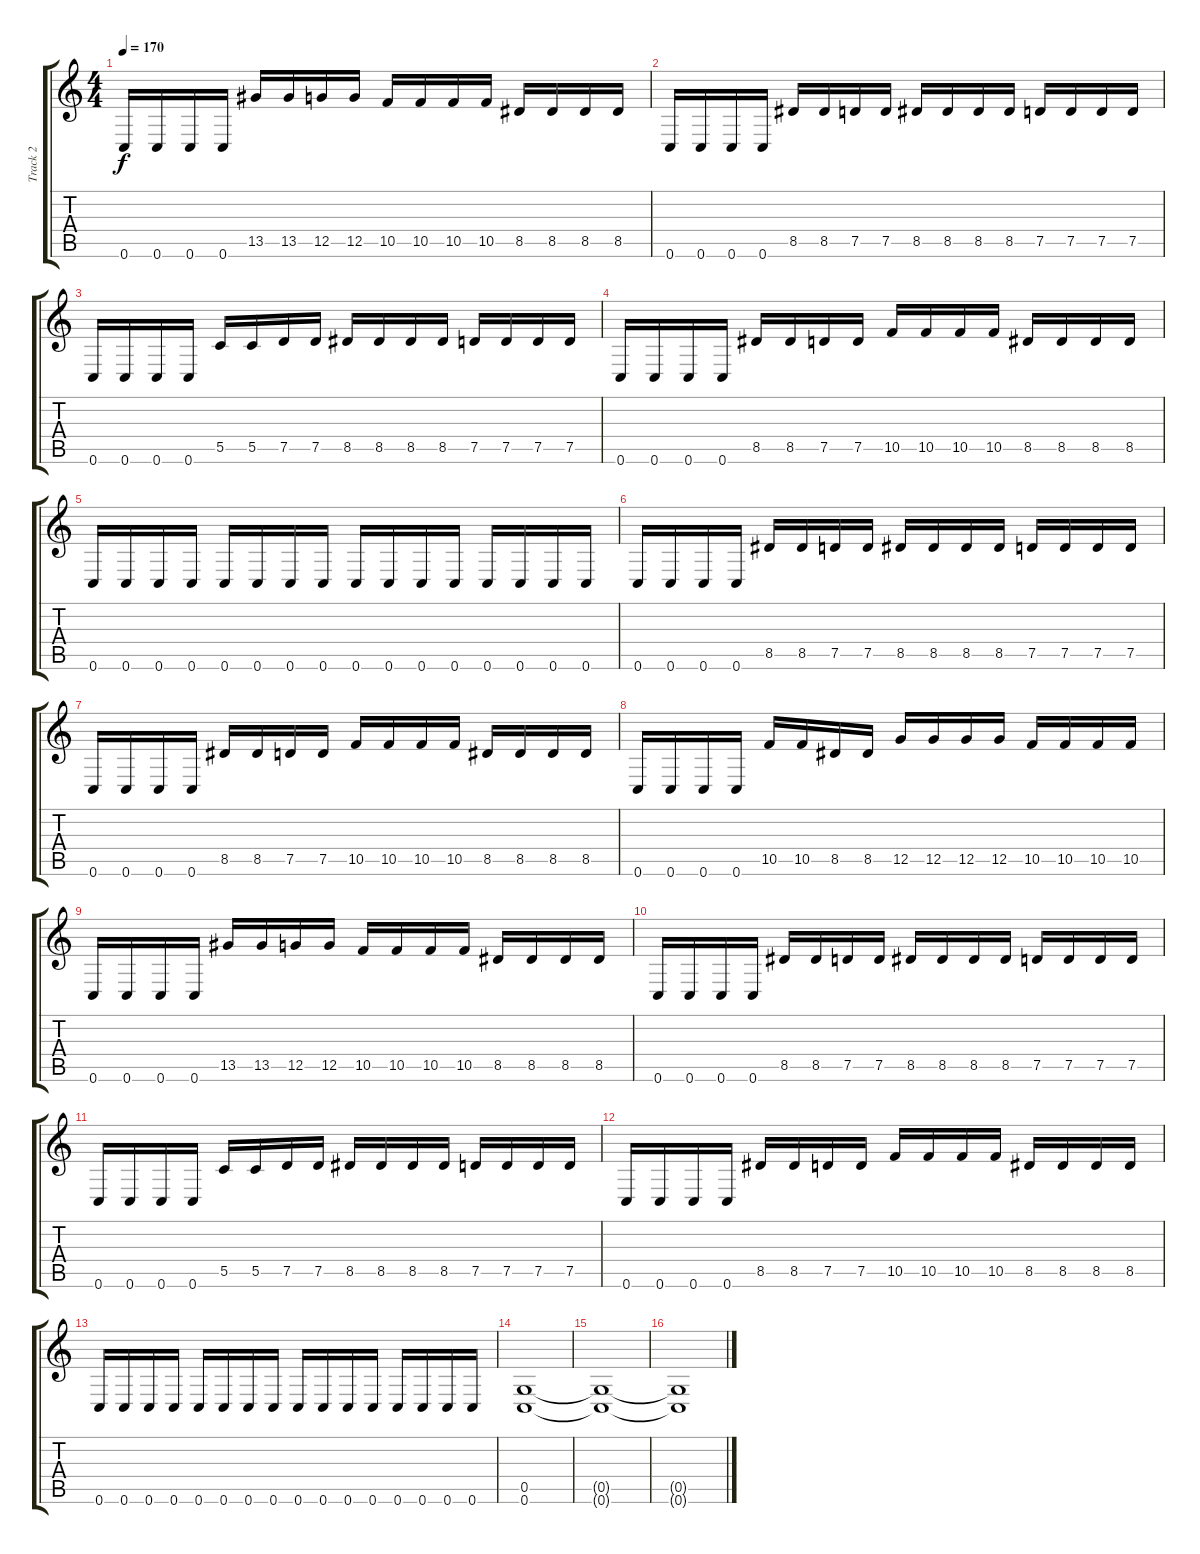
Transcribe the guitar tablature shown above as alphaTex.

\track ("Track 2" "Track 2") {instrument distortionguitar}
\staff {score tabs}
\tuning (D4 A3 F3 C3 G2 C2) {hide}
\ts (4 4)
\tempo 170
\clef g2
\ks c
0.6.16{dy f} 0.6.16 0.6.16 0.6.16 13.5.16 13.5.16 12.5.16 12.5.16 10.5.16 10.5.16 10.5.16 10.5.16 8.5.16 8.5.16 8.5.16 8.5.16 |
0.6.16 0.6.16 0.6.16 0.6.16 8.5.16 8.5.16 7.5.16 7.5.16 8.5.16 8.5.16 8.5.16 8.5.16 7.5.16 7.5.16 7.5.16 7.5.16 |
0.6.16 0.6.16 0.6.16 0.6.16 5.5.16 5.5.16 7.5.16 7.5.16 8.5.16 8.5.16 8.5.16 8.5.16 7.5.16 7.5.16 7.5.16 7.5.16 |
0.6.16 0.6.16 0.6.16 0.6.16 8.5.16 8.5.16 7.5.16 7.5.16 10.5.16 10.5.16 10.5.16 10.5.16 8.5.16 8.5.16 8.5.16 8.5.16 |
0.6.16 0.6.16 0.6.16 0.6.16 0.6.16 0.6.16 0.6.16 0.6.16 0.6.16 0.6.16 0.6.16 0.6.16 0.6.16 0.6.16 0.6.16 0.6.16 |
0.6.16 0.6.16 0.6.16 0.6.16 8.5.16 8.5.16 7.5.16 7.5.16 8.5.16 8.5.16 8.5.16 8.5.16 7.5.16 7.5.16 7.5.16 7.5.16 |
0.6.16 0.6.16 0.6.16 0.6.16 8.5.16 8.5.16 7.5.16 7.5.16 10.5.16 10.5.16 10.5.16 10.5.16 8.5.16 8.5.16 8.5.16 8.5.16 |
0.6.16 0.6.16 0.6.16 0.6.16 10.5.16 10.5.16 8.5.16 8.5.16 12.5.16 12.5.16 12.5.16 12.5.16 10.5.16 10.5.16 10.5.16 10.5.16 |
0.6.16 0.6.16 0.6.16 0.6.16 13.5.16 13.5.16 12.5.16 12.5.16 10.5.16 10.5.16 10.5.16 10.5.16 8.5.16 8.5.16 8.5.16 8.5.16 |
0.6.16 0.6.16 0.6.16 0.6.16 8.5.16 8.5.16 7.5.16 7.5.16 8.5.16 8.5.16 8.5.16 8.5.16 7.5.16 7.5.16 7.5.16 7.5.16 |
0.6.16 0.6.16 0.6.16 0.6.16 5.5.16 5.5.16 7.5.16 7.5.16 8.5.16 8.5.16 8.5.16 8.5.16 7.5.16 7.5.16 7.5.16 7.5.16 |
0.6.16 0.6.16 0.6.16 0.6.16 8.5.16 8.5.16 7.5.16 7.5.16 10.5.16 10.5.16 10.5.16 10.5.16 8.5.16 8.5.16 8.5.16 8.5.16 |
0.6.16 0.6.16 0.6.16 0.6.16 0.6.16 0.6.16 0.6.16 0.6.16 0.6.16 0.6.16 0.6.16 0.6.16 0.6.16 0.6.16 0.6.16 0.6.16 |
(0.5 0.6).1 |
(0.5{t} 0.6{t}).1 |
(0.5{t} 0.6{t}).1
